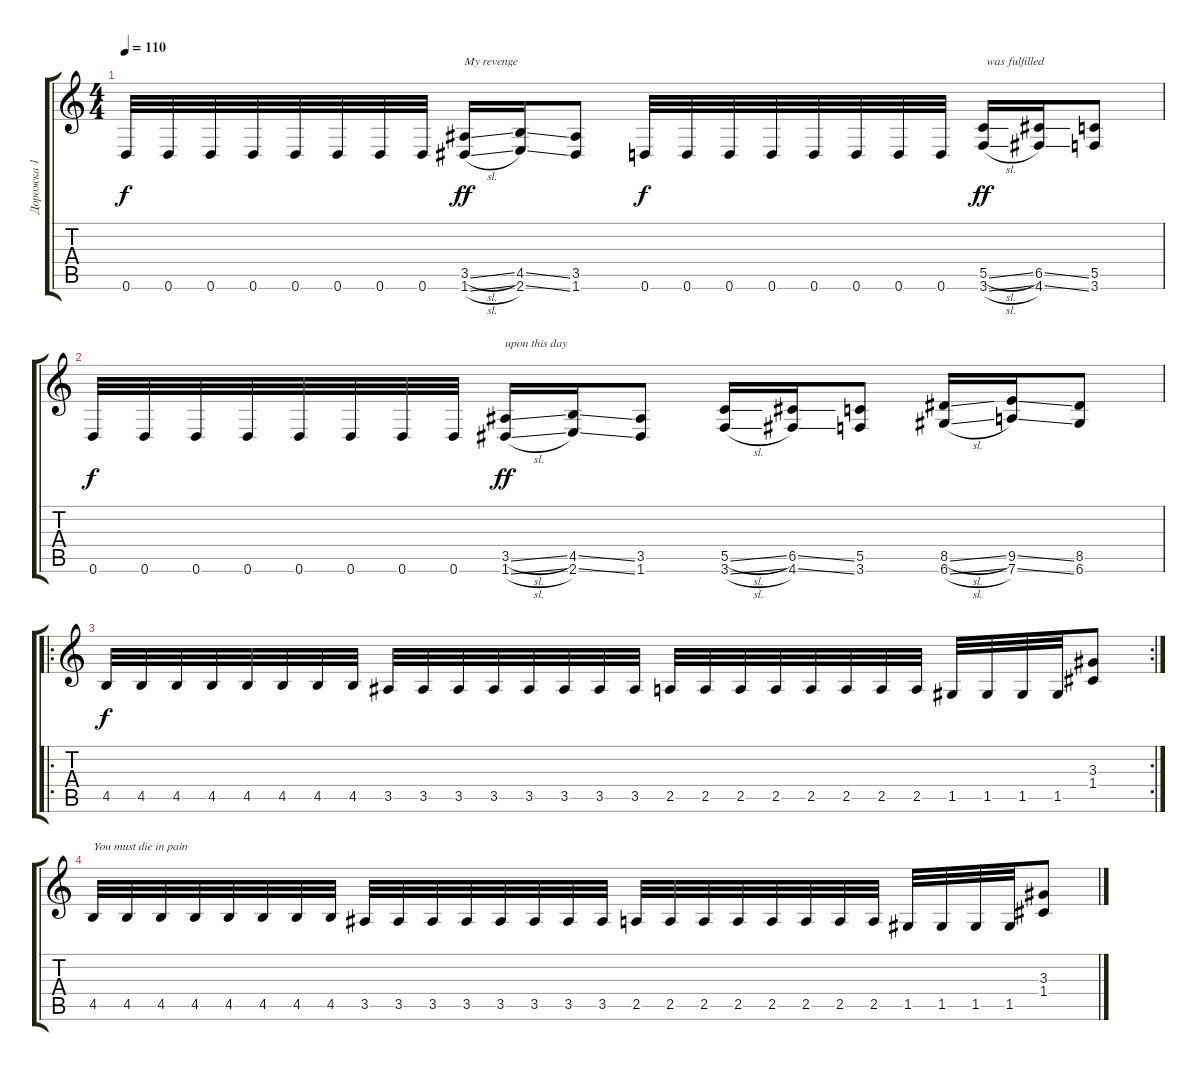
\track ("Дорожка 1" "Дорожка 1") {instrument distortionguitar}
\staff {score tabs}
\tuning (D4 A3 F3 C3 G2 D2) {hide}
\ts (4 4)
\tempo 110
\clef g2
\ks c
0.6.32{dy f} 0.6.32 0.6.32 0.6.32 0.6.32 0.6.32 0.6.32 0.6.32 (3.5{sl} 1.6{sl}).16{txt "My revenge" dy ff} (4.5{ss} 2.6{ss}).16 (3.5 1.6).8 0.6.32{dy f} 0.6.32 0.6.32 0.6.32 0.6.32 0.6.32 0.6.32 0.6.32 (5.5{sl} 3.6{sl}).16{txt " was fulfilled " dy ff} (6.5{ss} 4.6{ss}).16 (5.5 3.6).8 |
0.6.32{dy f} 0.6.32 0.6.32 0.6.32 0.6.32 0.6.32 0.6.32 0.6.32 (3.5{sl} 1.6{sl}).16{txt "upon this day" dy ff} (4.5{ss} 2.6{ss}).16 (3.5 1.6).8 (5.5{sl} 3.6{sl}).16 (6.5{ss} 4.6{ss}).16 (5.5 3.6).8 (8.5{sl} 6.6{sl}).16 (9.5{ss} 7.6{ss}).16 (8.5 6.6).8 |
\ro
\rc 2
4.5.32{dy f} 4.5.32 4.5.32 4.5.32 4.5.32 4.5.32 4.5.32 4.5.32 3.5.32 3.5.32 3.5.32 3.5.32 3.5.32 3.5.32 3.5.32 3.5.32 2.5.32 2.5.32 2.5.32 2.5.32 2.5.32 2.5.32 2.5.32 2.5.32 1.5.32 1.5.32 1.5.32 1.5.32 (3.3 1.4).8 |
4.5.32{txt "You must die in pain"} 4.5.32 4.5.32 4.5.32 4.5.32 4.5.32 4.5.32 4.5.32 3.5.32 3.5.32 3.5.32 3.5.32 3.5.32 3.5.32 3.5.32 3.5.32 2.5.32 2.5.32 2.5.32 2.5.32 2.5.32 2.5.32 2.5.32 2.5.32 1.5.32 1.5.32 1.5.32 1.5.32 (3.3 1.4).8
